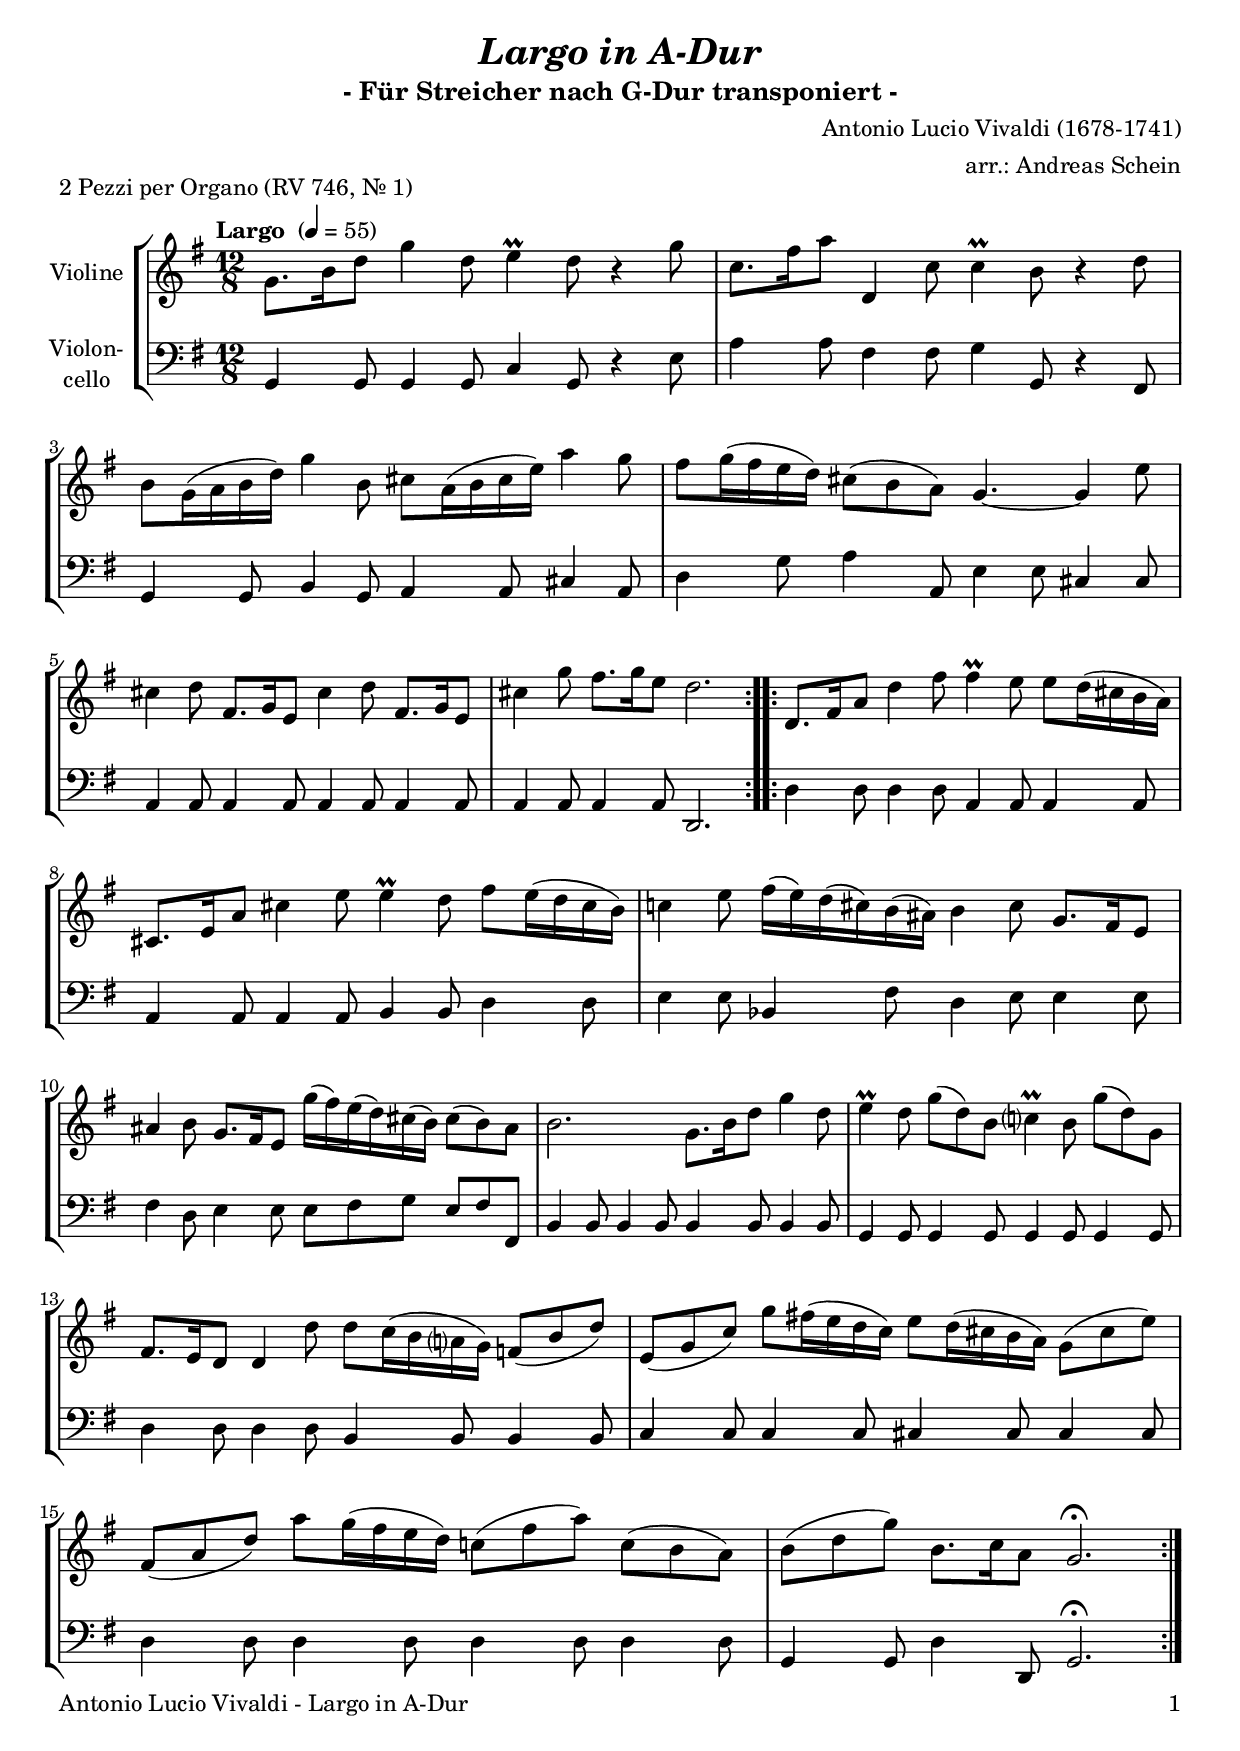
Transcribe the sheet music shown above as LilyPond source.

\version "2.20.2"
\include "deutsch.ly"
  
#(set-global-staff-size 20)

\header {
  title     = \markup \bold \italic "Largo in A-Dur"
  subtitle  = "- Für Streicher nach G-Dur transponiert -"
  composer  = "Antonio Lucio Vivaldi (1678-1741)"
  arranger  = "arr.: Andreas Schein"
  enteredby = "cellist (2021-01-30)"
  piece     = "2 Pezzi per Organo (RV 746, Nr. 1)"
}

voiceconsts = {
  \key a \major
  \time 12/8
  \clef "treble"
%  \numericTimeSignature
  \compressEmptyMeasures
  % Set default beaming for all staves
%  \set Timing.beamExceptions = #'()
%  \set Timing.baseMoment     = #(ly:make-moment 1 4)
%  \set Timing.beatStructure  = #'(1 1 1)
  \tempo "Largo " 4=55
}

mivl = "violin"
%miba = "pizzicato strings"
miba = "cello"

va = \relative c'' {
  \voiceconsts

  \repeat volta 2 {
    a8. cis16 e8 a4 e8 fis4\prall e8 r4 a8
    d,8. gis16 h8 e,,4 d'8 d4\prall cis8 r4 e8
    cis a16( h cis e) a4 cis,8 dis h16( cis dis fis) h4 a8
    gis a16( gis fis e) dis8( cis h) a4.~a4 fis'8

    dis4 e8 gis,8. a16 fis8 dis'4 e8 gis,8. a16 fis8
    dis'4 a'8 gis8. a16 fis8 e2.
  }

  \repeat volta 2 {
    e,8. gis16 h8 e4 gis8 gis4\prall fis8 fis e16( dis cis h)
    dis,8. fis16 h8 dis4 fis8 fis4\prall e8 gis fis16( e dis cis)

    d!4 fis8 gis16( fis) e( dis) cis( his) cis4 dis8 a8. gis16 fis8
    his4 cis8 a8. gis16 fis8 a'16( gis) fis( e) dis( cis) dis8( cis) his
    cis2. a8. cis16 e8 a4 e8
    fis4\prall e8 a( e) cis d?4\prall cis8 a'( e) a,

    gis8. fis16 e8 e4 e'8 e d16( cis h? a) g8( cis e)
    fis,( a d) a' gis!16( fis e d) fis8 e16( dis cis h) a8( dis fis)
    gis,( h e) h' a16( gis fis e) d!8( gis h) d,( cis h)
    cis( e a) cis,8. d16 h8 a2.\fermata
  }
}

vb = \relative c {
  \voiceconsts
  \clef "bass"
  
  \repeat volta 2 {
    a4 a8 a4 a8 d4 a8 r4 fis'8
    h4 h8 gis4 gis8 a4 a,8 r4 gis8
    a4 a8 cis4 a8 h4 h8 dis4 h8
    e4 a8 h4 h,8 fis'4 fis8 dis4 dis8

    h4 h8 h4 h8 h4 h8 h4 h8
    h4 h8 h4 h8 e,2.
  }

  \repeat volta 2 {
    e'4 e8 e4 e8 h4 h8 h4 h8
    h4 h8 h4 h8 cis4 cis8 e4 e8

    fis4 fis8 c4 gis'8 e4 fis8 fis4 fis8
    gis4 e8 fis4 fis8 fis gis a fis gis gis,
    cis4 cis8 cis4 cis8 cis4 cis8 cis4 cis8
    a4 a8 a4 a8 a4 a8 a4 a8

    e'4 e8 e4 e8 cis4 cis8 cis4 cis8
    d4 d8 d4 d8 dis4 dis8 dis4 dis8
    e4 e8 e4 e8 e4 e8 e4 e8
    a,4 a8 e'4 e,8 a2.\fermata
  }
}


music = \new StaffGroup <<
      \new Staff {
	\set Staff.midiInstrument = \mivl
	\set Staff.instrumentName = \markup \center-column { "Violine" }
	\transpose a g { \va }
      }

      \new Staff {
	\set Staff.midiInstrument = \miba
	\set Staff.instrumentName = \markup \center-column { "Violon-" "cello" }
	\transpose a g { \vb }
      }
>>

\book {
   \paper {
    print-page-number = ##t
    print-first-page-number = ##t
    ragged-last-bottom = ##f
    oddHeaderMarkup = \markup \null
    evenHeaderMarkup = \markup \null
    oddFooterMarkup = \markup {
      \fill-line {
        \on-the-fly #print-page-number-check-first
        "Antonio Lucio Vivaldi - Largo in A-Dur" \fromproperty #'page:page-number-string
      }
    }
    evenFooterMarkup = \oddFooterMarkup
  } \score {
    \music
    \layout {}
  }

  \score {
    \unfoldRepeats \music

    \midi {
      \context {
        \Score
      }
    }
  }
}